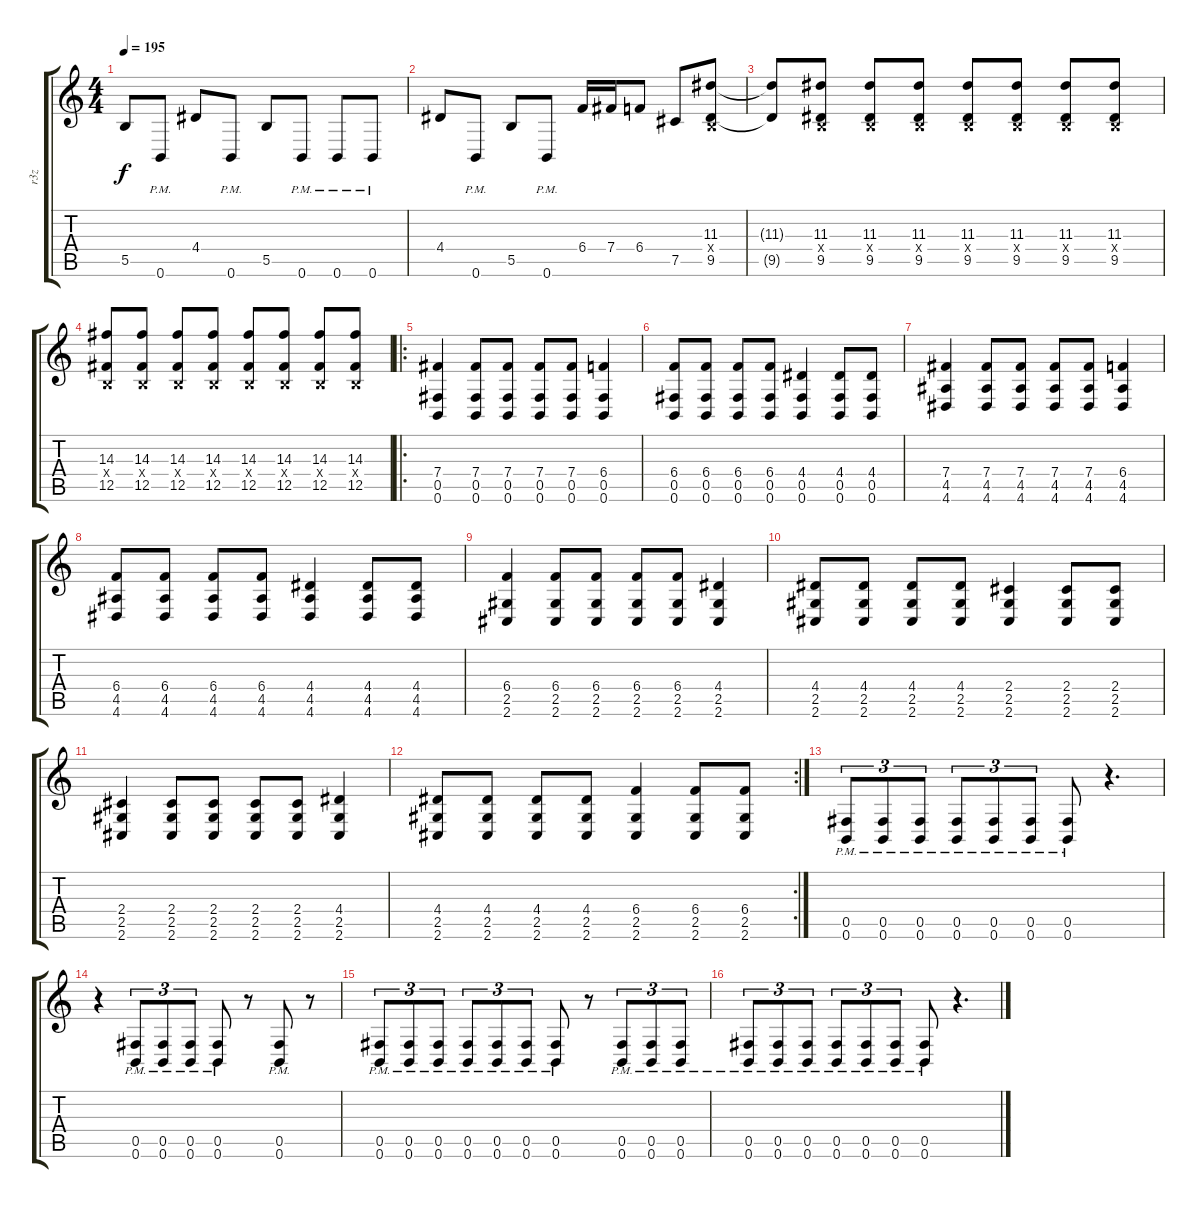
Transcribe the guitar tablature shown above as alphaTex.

\track ("r3z" "r3z") {instrument distortionguitar}
\staff {score tabs}
\tuning (Db4 Ab3 E3 B2 Gb2 B1) {hide}
\ts (4 4)
\tempo 195
\clef g2
\ks c
5.5{t}.8{dy f} 0.6{pm}.8 4.4.8 0.6{pm}.8 5.5.8 0.6{pm}.8 0.6{pm}.8 0.6{pm}.8 |
4.4.8 0.6{pm}.8 5.5.8 0.6{pm}.8 6.4.16 7.4.16 6.4.8 7.5.8 (11.3 0.4{x} 9.5).8 |
(11.3{t} 9.5{t}).8 (11.3 0.4{x} 9.5).8 (11.3 0.4{x} 9.5).8 (11.3 0.4{x} 9.5).8 (11.3 0.4{x} 9.5).8 (11.3 0.4{x} 9.5).8 (11.3 0.4{x} 9.5).8 (11.3 0.4{x} 9.5).8 |
(14.3 0.4{x} 12.5).8 (14.3 0.4{x} 12.5).8 (14.3 0.4{x} 12.5).8 (14.3 0.4{x} 12.5).8 (14.3 0.4{x} 12.5).8 (14.3 0.4{x} 12.5).8 (14.3 0.4{x} 12.5).8 (14.3 0.4{x} 12.5).8 |
\ro
(7.4 0.5 0.6).4 (7.4 0.5 0.6).8 (7.4 0.5 0.6).8 (7.4 0.5 0.6).8 (7.4 0.5 0.6).8 (6.4 0.5 0.6).4 |
(6.4 0.5 0.6).8 (6.4 0.5 0.6).8 (6.4 0.5 0.6).8 (6.4 0.5 0.6).8 (4.4 0.5 0.6).4 (4.4 0.5 0.6).8 (4.4 0.5 0.6).8 |
(7.4 4.5 4.6).4 (7.4 4.5 4.6).8 (7.4 4.5 4.6).8 (7.4 4.5 4.6).8 (7.4 4.5 4.6).8 (6.4 4.5 4.6).4 |
(6.4 4.5 4.6).8 (6.4 4.5 4.6).8 (6.4 4.5 4.6).8 (6.4 4.5 4.6).8 (4.4 4.5 4.6).4 (4.4 4.5 4.6).8 (4.4 4.5 4.6).8 |
(6.4 2.5 2.6).4 (6.4 2.5 2.6).8 (6.4 2.5 2.6).8 (6.4 2.5 2.6).8 (6.4 2.5 2.6).8 (4.4 2.5 2.6).4 |
(4.4 2.5 2.6).8 (4.4 2.5 2.6).8 (4.4 2.5 2.6).8 (4.4 2.5 2.6).8 (2.4 2.5 2.6).4 (2.4 2.5 2.6).8 (2.4 2.5 2.6).8 |
(2.4 2.5 2.6).4 (2.4 2.5 2.6).8 (2.4 2.5 2.6).8 (2.4 2.5 2.6).8 (2.4 2.5 2.6).8 (4.4 2.5 2.6).4 |
\rc 2
(4.4 2.5 2.6).8 (4.4 2.5 2.6).8 (4.4 2.5 2.6).8 (4.4 2.5 2.6).8 (6.4 2.5 2.6).4 (6.4 2.5 2.6).8 (6.4 2.5 2.6).8 |
(0.5{pm} 0.6{pm}).8{tu (3 2)} (0.5{pm} 0.6{pm}).8{tu (3 2)} (0.5{pm} 0.6{pm}).8{tu (3 2)} (0.5{pm} 0.6{pm}).8{tu (3 2)} (0.5{pm} 0.6{pm}).8{tu (3 2)} (0.5{pm} 0.6{pm}).8{tu (3 2)} (0.5{pm} 0.6{pm}).8 r.4{d} |
r.4 (0.5{pm} 0.6{pm}).8{tu (3 2)} (0.5{pm} 0.6{pm}).8{tu (3 2)} (0.5{pm} 0.6{pm}).8{tu (3 2)} (0.5{pm} 0.6{pm}).8 r.8 (0.5{pm} 0.6{pm}).8 r.8 |
(0.5{pm} 0.6{pm}).8{tu (3 2)} (0.5{pm} 0.6{pm}).8{tu (3 2)} (0.5{pm} 0.6{pm}).8{tu (3 2)} (0.5{pm} 0.6{pm}).8{tu (3 2)} (0.5{pm} 0.6{pm}).8{tu (3 2)} (0.5{pm} 0.6{pm}).8{tu (3 2)} (0.5{pm} 0.6{pm}).8 r.8 (0.5{pm} 0.6{pm}).8{tu (3 2)} (0.5{pm} 0.6{pm}).8{tu (3 2)} (0.5{pm} 0.6{pm}).8{tu (3 2)} |
(0.5{pm} 0.6{pm}).8{tu (3 2)} (0.5{pm} 0.6{pm}).8{tu (3 2)} (0.5{pm} 0.6{pm}).8{tu (3 2)} (0.5{pm} 0.6{pm}).8{tu (3 2)} (0.5{pm} 0.6{pm}).8{tu (3 2)} (0.5{pm} 0.6{pm}).8{tu (3 2)} (0.5{pm} 0.6{pm}).8 r.4{d}
